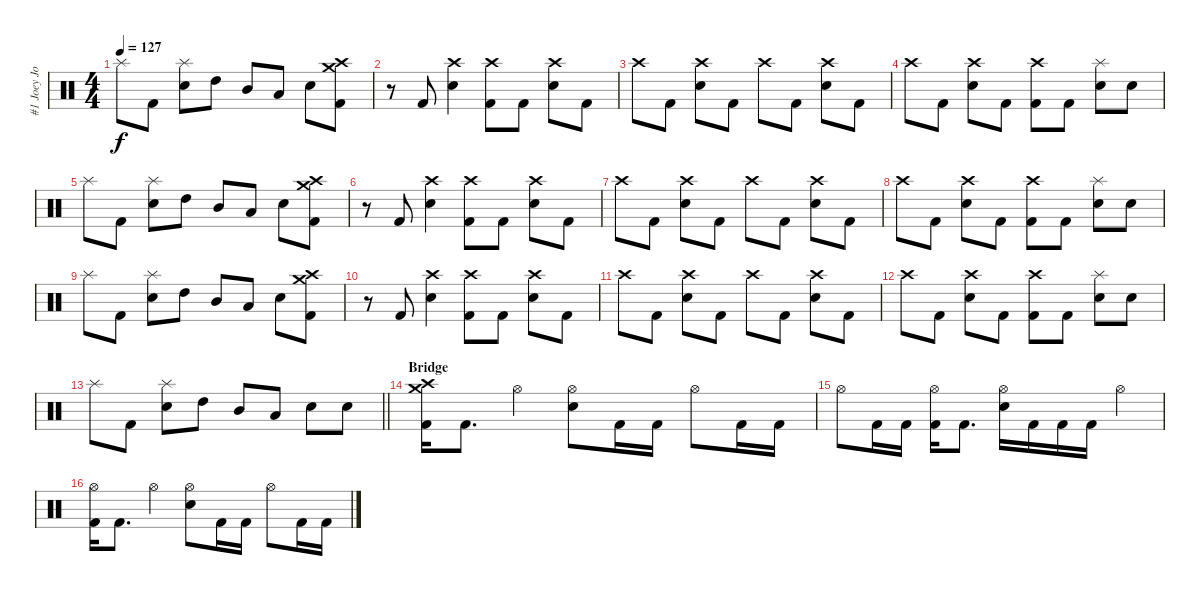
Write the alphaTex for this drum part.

\track ("#1 Joey Jordison" "#1 Joey Jo") {instrument percussion}
\staff {score}
\articulation defaults
\ts (4 4)
\tempo 127
\clef neutral
\ks c "Splash (hit)".8{dy f} "Kick (hit) 2".8
("Splash (hit)" "Electric Snare (hit)").8 "High Tom (hit)".8 "Mid Tom (hit)".8 "Low Tom (hit)".8 "Electric Snare (hit)".8 ("Crash medium (hit)" "Crash high (hit)" "Kick (hit) 2").8 |
r.8 "Kick (hit) 2".8 ("Crash high (hit)" "Electric Snare (hit)").4 ("Crash high (hit)" "Kick (hit) 2").8 "Kick (hit) 2".8 ("Crash high (hit)" "Electric Snare (hit)").8 "Kick (hit) 2".8 |
"Crash high (hit)".8 "Kick (hit) 2".8 ("Crash high (hit)" "Electric Snare (hit)").8 "Kick (hit) 2".8 "Crash high (hit)".8 "Kick (hit) 2".8 ("Crash high (hit)" "Electric Snare (hit)").8 "Kick (hit) 2".8 |
"Crash high (hit)".8 "Kick (hit) 2".8 ("Crash high (hit)" "Electric Snare (hit)").8 "Kick (hit) 2".8 ("Crash high (hit)" "Kick (hit) 2").8 "Kick (hit) 2".8 ("Splash (hit)" "Electric Snare (hit)").8 "Electric Snare (hit)".8 |
"Splash (hit)".8 "Kick (hit) 2".8 ("Splash (hit)" "Electric Snare (hit)").8 "High Tom (hit)".8 "Mid Tom (hit)".8 "Low Tom (hit)".8 "Electric Snare (hit)".8 ("Crash medium (hit)" "Crash high (hit)" "Kick (hit) 2").8 |
r.8 "Kick (hit) 2".8 ("Crash high (hit)" "Electric Snare (hit)").4 ("Crash high (hit)" "Kick (hit) 2").8 "Kick (hit) 2".8 ("Crash high (hit)" "Electric Snare (hit)").8 "Kick (hit) 2".8 |
"Crash high (hit)".8 "Kick (hit) 2".8 ("Crash high (hit)" "Electric Snare (hit)").8 "Kick (hit) 2".8 "Crash high (hit)".8 "Kick (hit) 2".8 ("Crash high (hit)" "Electric Snare (hit)").8 "Kick (hit) 2".8 |
"Crash high (hit)".8 "Kick (hit) 2".8 ("Crash high (hit)" "Electric Snare (hit)").8 "Kick (hit) 2".8 ("Crash high (hit)" "Kick (hit) 2").8 "Kick (hit) 2".8 ("Splash (hit)" "Electric Snare (hit)").8 "Electric Snare (hit)".8 |
"Splash (hit)".8 "Kick (hit) 2".8 ("Splash (hit)" "Electric Snare (hit)").8 "High Tom (hit)".8 "Mid Tom (hit)".8 "Low Tom (hit)".8 "Electric Snare (hit)".8 ("Crash medium (hit)" "Crash high (hit)" "Kick (hit) 2").8 |
r.8 "Kick (hit) 2".8 ("Crash high (hit)" "Electric Snare (hit)").4 ("Crash high (hit)" "Kick (hit) 2").8 "Kick (hit) 2".8 ("Crash high (hit)" "Electric Snare (hit)").8 "Kick (hit) 2".8 |
"Crash high (hit)".8 "Kick (hit) 2".8 ("Crash high (hit)" "Electric Snare (hit)").8 "Kick (hit) 2".8 "Crash high (hit)".8 "Kick (hit) 2".8 ("Crash high (hit)" "Electric Snare (hit)").8 "Kick (hit) 2".8 |
"Crash high (hit)".8 "Kick (hit) 2".8 ("Crash high (hit)" "Electric Snare (hit)").8 "Kick (hit) 2".8 ("Crash high (hit)" "Kick (hit) 2").8 "Kick (hit) 2".8 ("Splash (hit)" "Electric Snare (hit)").8 "Electric Snare (hit)".8 |
\barLineRight lightlight "Splash (hit)".8 "Kick (hit) 2".8
("Splash (hit)" "Electric Snare (hit)").8 "High Tom (hit)".8 "Mid Tom (hit)".8 "Low Tom (hit)".8 "Electric Snare (hit)".8 "Electric Snare (hit)".8 |
\section ("" "Bridge")
("Crash medium (hit)" "Crash high (hit)" "Kick (hit) 2").16 "Kick (hit) 2".8{d} "Hi-Hat (open)".4 ("Hi-Hat (open)" "Electric Snare (hit)").8 "Kick (hit) 2".16 "Kick (hit) 2".16 "Hi-Hat (open)".8 "Kick (hit) 2".16 "Kick (hit) 2".16 |
"Hi-Hat (open)".8 "Kick (hit) 2".16 "Kick (hit) 2".16 ("Hi-Hat (open)" "Kick (hit) 2").16 "Kick (hit) 2".8{d} ("Hi-Hat (open)" "Electric Snare (hit)").16 "Kick (hit) 2".16 "Kick (hit) 2".16 "Kick (hit) 2".16 "Hi-Hat (open)".4 |
("Hi-Hat (open)" "Kick (hit) 2").16 "Kick (hit) 2".8{d} "Hi-Hat (open)".4 ("Hi-Hat (open)" "Electric Snare (hit)").8 "Kick (hit) 2".16 "Kick (hit) 2".16 "Hi-Hat (open)".8 "Kick (hit) 2".16 "Kick (hit) 2".16
